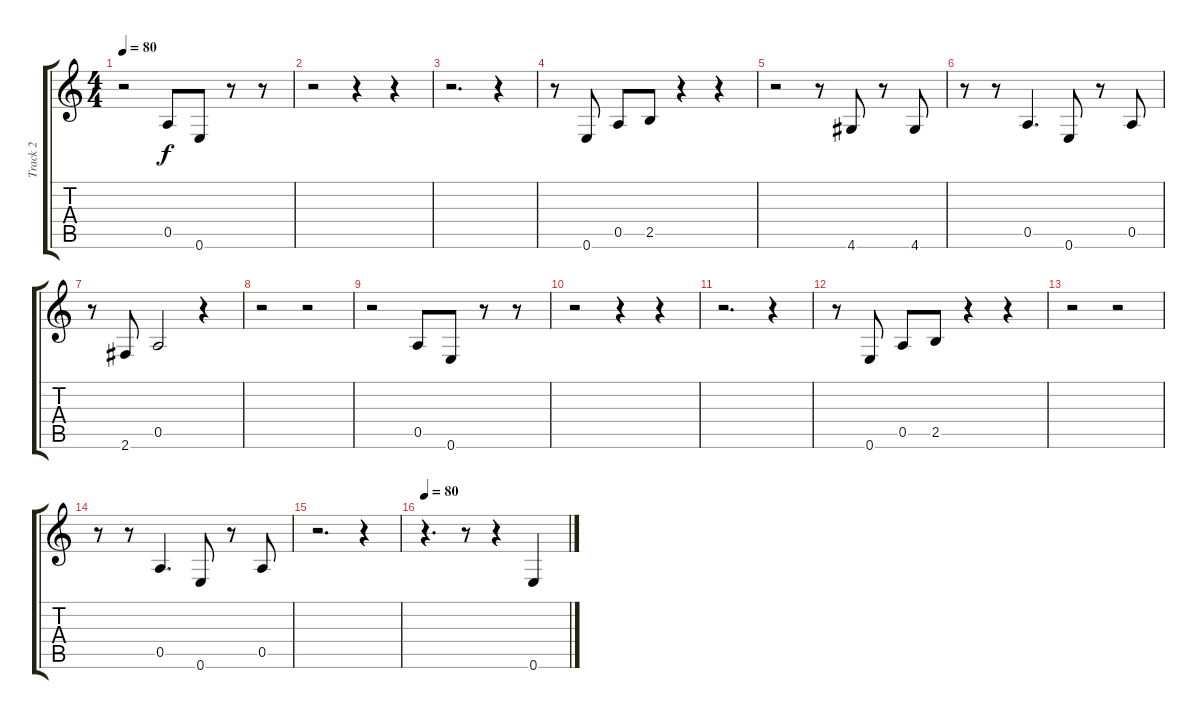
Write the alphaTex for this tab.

\track ("Track 2" "Track 2") {instrument fretlessbass}
\staff {score tabs}
\tuning (E4 B3 G3 D3 A2 E2) {hide}
\ts (4 4)
\tempo 80
\clef g2
\ks c
r.2{dy f} 0.5.8 0.6.8 r.8 r.8 |
r.2 r.4 r.4 |
r.2{d} r.4 |
r.8 0.6.8 0.5.8 2.5.8 r.4 r.4 |
r.2 r.8 4.6.8 r.8 4.6.8 |
r.8 r.8 0.5.4{d} 0.6.8 r.8 0.5.8 |
r.8 2.6.8 0.5.2 r.4 |
r.2 r.2 |
r.2 0.5.8 0.6.8 r.8 r.8 |
r.2 r.4 r.4 |
r.2{d} r.4 |
r.8 0.6.8 0.5.8 2.5.8 r.4 r.4 |
r.2 r.2 |
r.8 r.8 0.5.4{d} 0.6.8 r.8 0.5.8 |
r.2{d} r.4 |
\tempo 80
r.4{d} r.8 r.4 0.6.4
